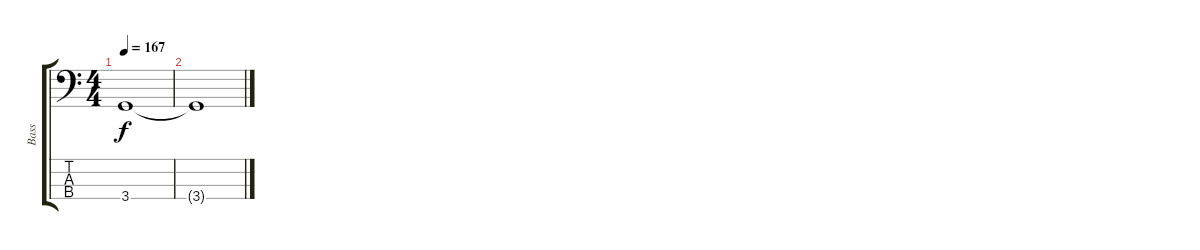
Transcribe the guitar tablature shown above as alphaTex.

\track ("Bass" "Bass") {instrument electricbasspick}
\staff {score tabs}
\tuning (G2 D2 A1 E1) {hide}
\ts (4 4)
\tempo 167
\clef f4
\ks c
3.4.1{dy f} |
3.4{t}.1
